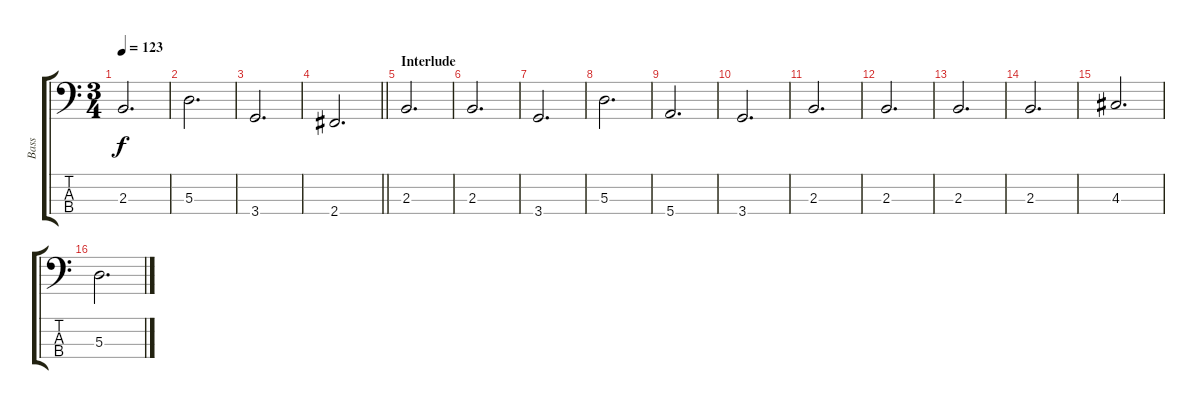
\track ("Bass" "Bass") {instrument electricbassfinger}
\staff {score tabs}
\tuning (G2 D2 A1 E1) {hide}
\ts (3 4)
\tempo 123
\clef f4
\ks c
2.3.2{d dy f} |
5.3.2{d} |
3.4.2{d} |
\barLineRight lightlight
2.4.2{d} |
\section ("" "Interlude")
2.3.2{d} |
2.3.2{d} |
3.4.2{d} |
5.3.2{d} |
5.4.2{d} |
3.4.2{d} |
2.3.2{d} |
2.3.2{d} |
2.3.2{d} |
2.3.2{d} |
4.3.2{d} |
5.3.2{d}
